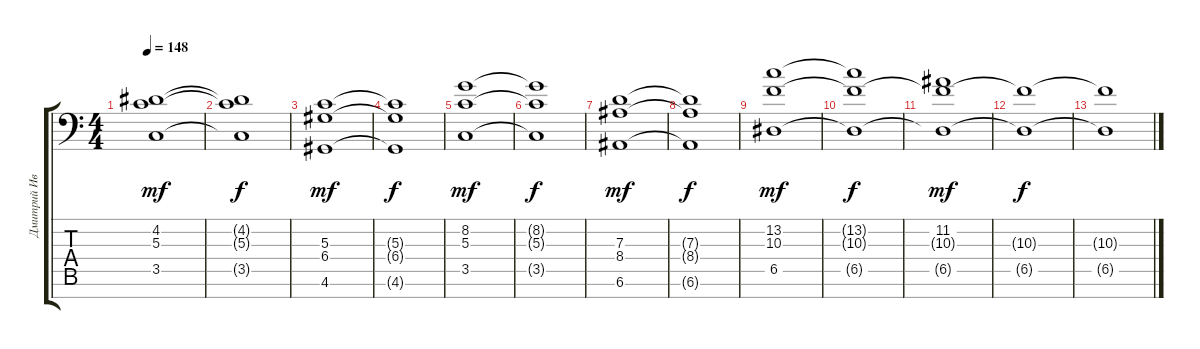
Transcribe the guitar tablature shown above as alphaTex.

\track ("Дмитрий Иванов" "Дмитрий Ив") {instrument synthstrings1}
\staff {score tabs}
\tuning (E4 B3 G3 D3 A2 E2 A1) {hide}
\ts (4 4)
\tempo 148
\clef f4
\ks c
(4.2 5.3 3.5).1{dy mf} |
(4.2{t} 5.3{t} 3.5{t}).1{dy f} |
(5.3 6.4 4.6).1{dy mf} |
(5.3{t} 6.4{t} 4.6{t}).1{dy f} |
(8.2 5.3 3.5).1{dy mf} |
(8.2{t} 5.3{t} 3.5{t}).1{dy f} |
(7.3 8.4 6.6).1{dy mf} |
(7.3{t} 8.4{t} 6.6{t}).1{dy f} |
(13.2 10.3 6.5).1{dy mf} |
(13.2{t} 10.3{t} 6.5{t}).1{dy f} |
(11.2 10.3{t} 6.5{t}).1{dy mf} |
(10.3{t} 6.5{t}).1{dy f} |
(10.3{t} 6.5{t}).1
